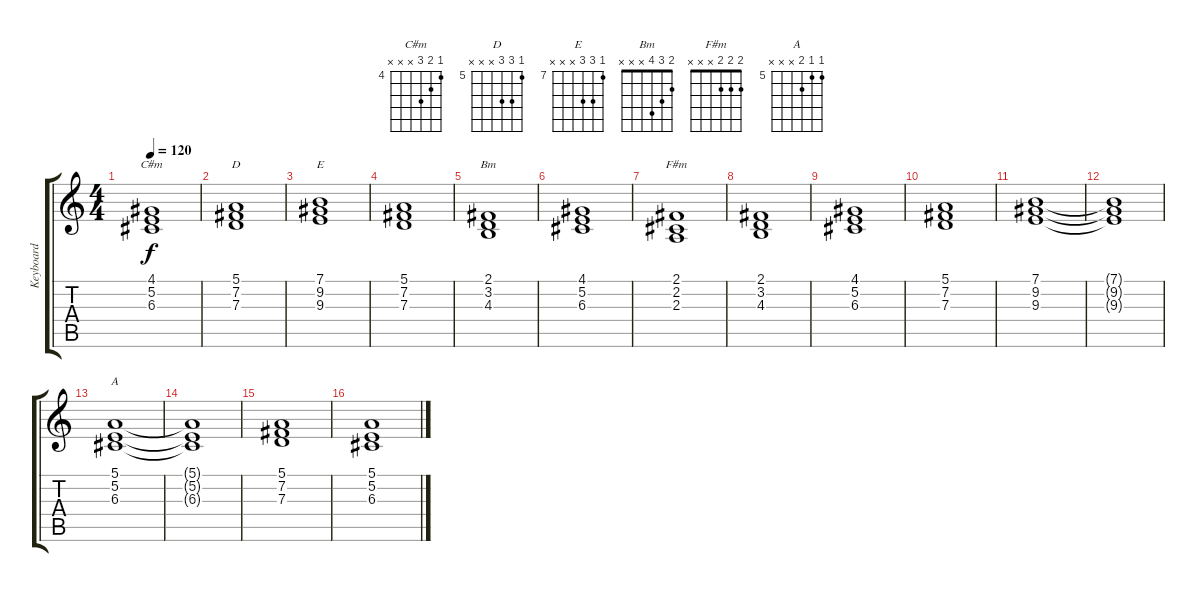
\track ("Keyboard" "Keyboard") {instrument stringensemble1}
\staff {score tabs}
\tuning (E4 B3 G3 D3 A2 E2) {hide}
\chord ("C#m" 4 5 6 x x x) {firstfret 4}
\chord ("D" 5 7 7 x x x) {firstfret 5}
\chord ("E" 7 9 9 x x x) {firstfret 7}
\chord ("Bm" 2 3 4 x x x)
\chord ("F#m" 2 2 2 x x x)
\chord ("A" 5 5 6 x x x) {firstfret 5}
\ts (4 4)
\tempo 120
\clef g2
\ks c
(4.1 5.2 6.3).1{ch "C#m" dy f} |
(5.1 7.2 7.3).1{ch "D"} |
(7.1 9.2 9.3).1{ch "E"} |
(5.1 7.2 7.3).1 |
(2.1 3.2 4.3).1{ch "Bm"} |
(4.1 5.2 6.3).1 |
(2.1 2.2 2.3).1{ch "F#m"} |
(2.1 3.2 4.3).1 |
(4.1 5.2 6.3).1 |
(5.1 7.2 7.3).1 |
(7.1 9.2 9.3).1 |
(7.1{t} 9.2{t} 9.3{t}).1 |
(5.1 5.2 6.3).1{ch "A"} |
(5.1{t} 5.2{t} 6.3{t}).1 |
(5.1 7.2 7.3).1 |
(5.1 5.2 6.3).1
